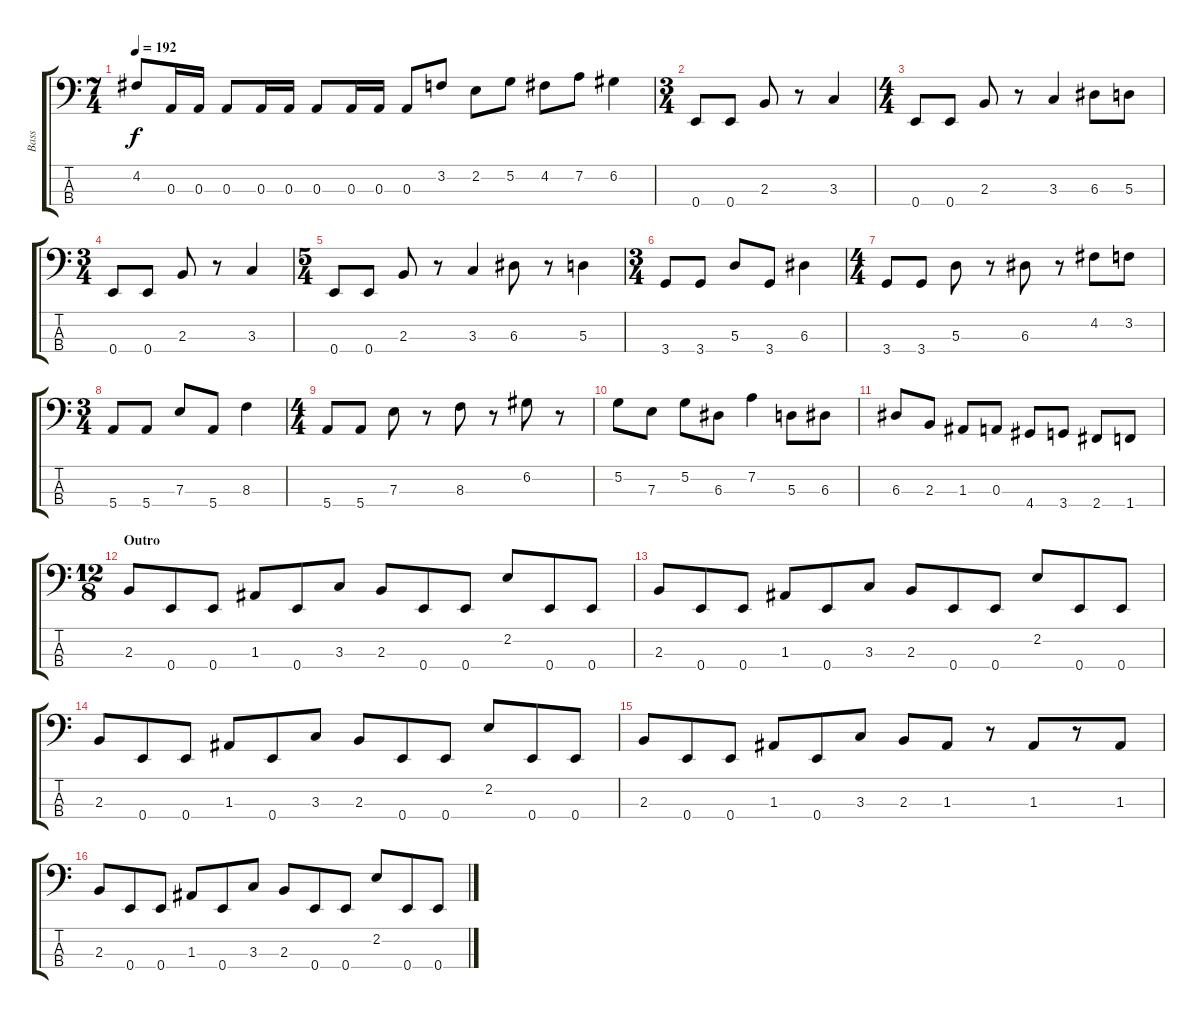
\track ("Bass" "Bass") {instrument electricbasspick}
\staff {score tabs}
\tuning (G2 D2 A1 E1) {hide}
\ts (7 4)
\tempo 192
\clef f4
\ks c
4.2.8{dy f} 0.3.16 0.3.16 0.3.8 0.3.16 0.3.16 0.3.8 0.3.16 0.3.16 0.3.8 3.2.8 2.2.8 5.2.8 4.2.8 7.2.8 6.2.4 |
\ts (3 4)
0.4.8 0.4.8 2.3.8 r.8 3.3.4 |
\ts (4 4)
0.4.8 0.4.8 2.3.8 r.8 3.3.4 6.3.8 5.3.8 |
\ts (3 4)
0.4.8 0.4.8 2.3.8 r.8 3.3.4 |
\ts (5 4)
0.4.8 0.4.8 2.3.8 r.8 3.3.4 6.3.8 r.8 5.3.4 |
\ts (3 4)
3.4.8 3.4.8 5.3.8 3.4.8 6.3.4 |
\ts (4 4)
3.4.8 3.4.8 5.3.8 r.8 6.3.8 r.8 4.2.8 3.2.8 |
\ts (3 4)
5.4.8 5.4.8 7.3.8 5.4.8 8.3.4 |
\ts (4 4)
5.4.8 5.4.8 7.3.8 r.8 8.3.8 r.8 6.2.8 r.8 |
5.2.8 7.3.8 5.2.8 6.3.8 7.2.4 5.3.8 6.3.8 |
6.3.8 2.3.8 1.3.8 0.3.8 4.4.8 3.4.8 2.4.8 1.4.8 |
\ts (12 8)
\section ("" "Outro")
2.3.8 0.4.8 0.4.8 1.3.8 0.4.8 3.3.8 2.3.8 0.4.8 0.4.8 2.2.8 0.4.8 0.4.8 |
2.3.8 0.4.8 0.4.8 1.3.8 0.4.8 3.3.8 2.3.8 0.4.8 0.4.8 2.2.8 0.4.8 0.4.8 |
2.3.8 0.4.8 0.4.8 1.3.8 0.4.8 3.3.8 2.3.8 0.4.8 0.4.8 2.2.8 0.4.8 0.4.8 |
2.3.8 0.4.8 0.4.8 1.3.8 0.4.8 3.3.8 2.3.8 1.3.8 r.8 1.3.8 r.8 1.3.8 |
2.3.8 0.4.8 0.4.8 1.3.8 0.4.8 3.3.8 2.3.8 0.4.8 0.4.8 2.2.8 0.4.8 0.4.8
